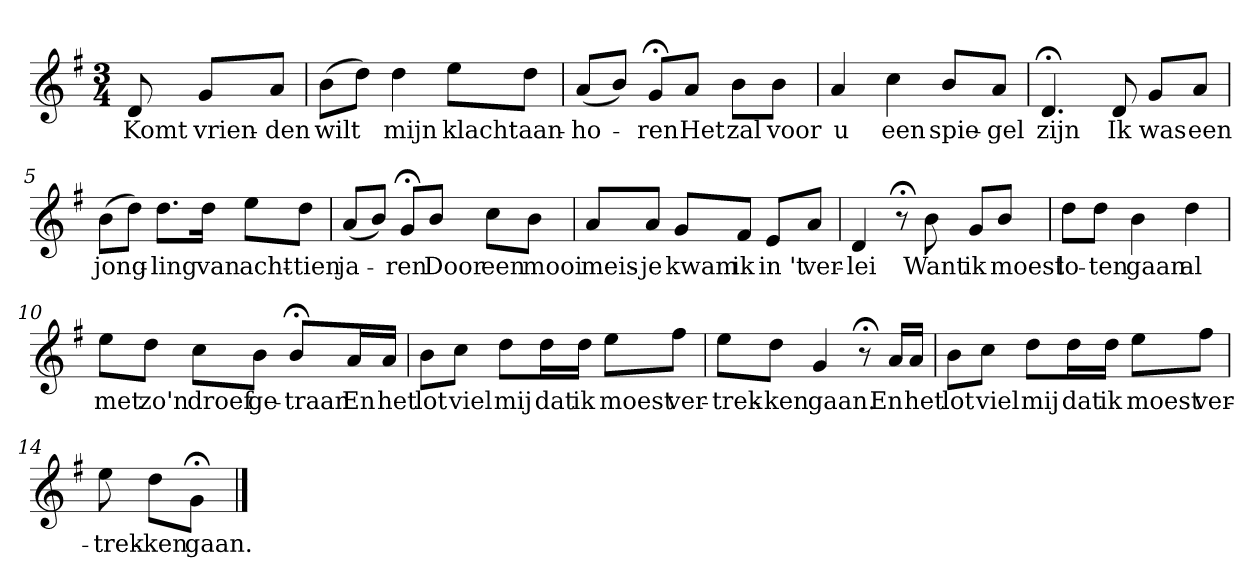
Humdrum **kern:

**kern	**text
*part1	*part1
*staff1	*staff1
*k[f#]	*
*G:	*
*M3/4	*
*MM120	*
=	=
8d	Komt
8gL	vrien-
8aJ	-den
=1	=1
(8bL	wilt
8ddJ)	.
4dd	mijn
8eeL	klacht
8ddJ	aan-
=2	=2
(8aL	-ho-
8bJ)	.
8g;<L	-ren
8aJ	Het
8bL	zal
8bJ	voor
=3	=3
4a	u
4cc	een
8bL	spie-
8aJ	-gel
=4	=4
4.d;<	zijn
8d	Ik
8gL	was
8aJ	een
=5	=5
(8bL	jong-
8ddJ)	.
8.ddL	-ling
16ddJk	van
8eeL	acht-
8ddJ	-tien
=6	=6
(8aL	ja-
8bJ)	.
8g;<L	-ren
8bJ	Door
8ccL	een
8bJ	mooi
=7	=7
8aL	meis-
8aJ	-je
8gL	kwam
8f#J	ik
8eL	in 't
8aJ	ver-
=8	=8
4d	-lei
8r;<	.
8b	Want
8gL	ik
8bJ	moest
=9	=9
8ddL	lo-
8ddJ	-ten
4b	gaan
4dd	al
=10	=10
8eeL	met
8ddJ	zo'n
8ccL	droef
8bJ	ge-
8b;<L	-traan
16aL	En
16aJJ	het
=11	=11
8bL	lot
8ccJ	viel
8ddL	mij
16ddL	dat
16ddJJ	ik
8eeL	moest
8ff#J	ver-
=12	=12
8eeL	-trek-
8ddJ	-ken
4g	gaan.
8r;<	.
16aLL	En
16aJJ	het
=13	=13
8bL	lot
8ccJ	viel
8ddL	mij
16ddL	dat
16ddJJ	ik
8eeL	moest
8ff#J	ver-
=14	=14
8ee	-trek-
8ddL	-ken
8g;<J	gaan.
==	==
*-	*-
